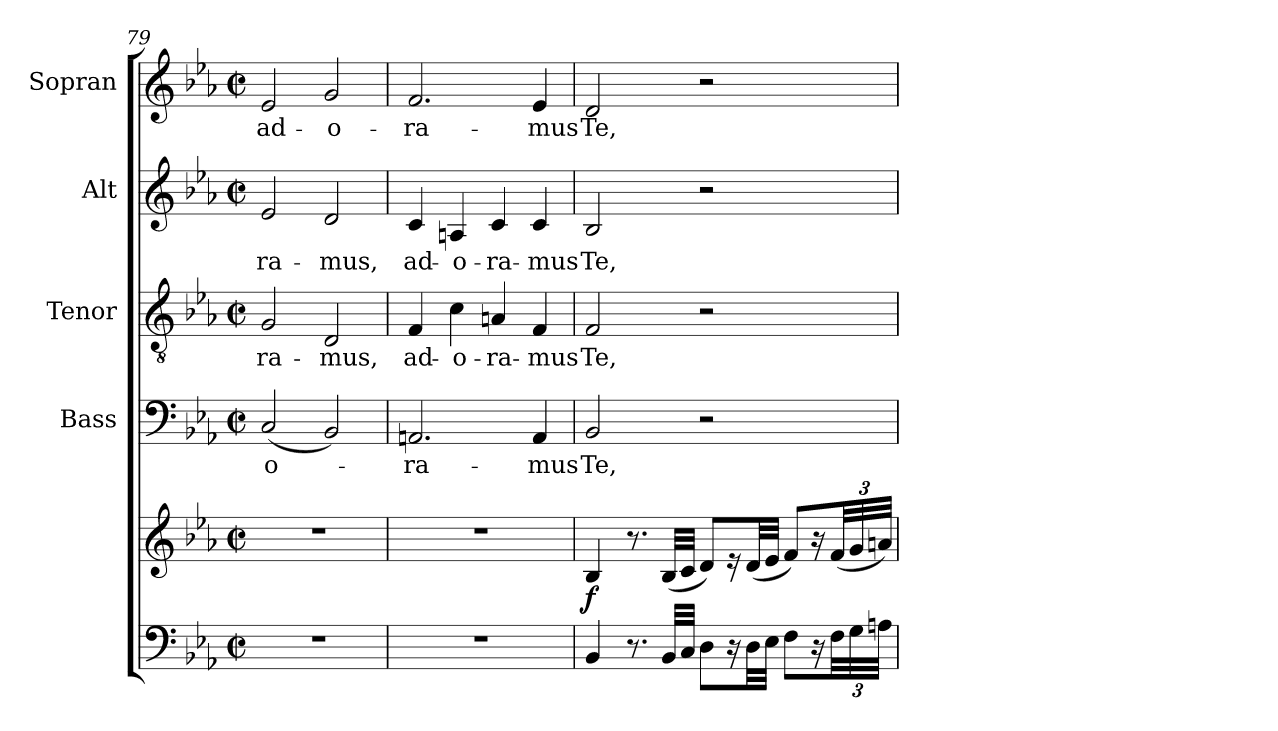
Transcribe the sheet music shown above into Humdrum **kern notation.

**kern	**kern	**dynam	**kern	**text	**kern	**text	**kern	**text	**kern	**text
*part5	*part5	*part5	*part4	*part4	*part3	*part3	*part2	*part2	*part1	*part1
*staff6	*staff5	*staff5/6	*staff4	*staff4	*staff3	*staff3	*staff2	*staff2	*staff1	*staff1
*	*	*	*I"Bass	*	*I"Tenor	*	*I"Alt	*	*I"Sopran	*
*	*	*	*I'B.	*	*I'T.	*	*I'A.	*	*I'S.	*
*clefF4	*clefG2	*	*clefF4	*	*clefGv2	*	*clefG2	*	*clefG2	*
*k[b-e-a-]	*k[b-e-a-]	*	*k[b-e-a-]	*	*k[b-e-a-]	*	*k[b-e-a-]	*	*k[b-e-a-]	*
*E-:	*E-:	*	*E-:	*	*E-:	*	*E-:	*	*E-:	*
*M2/2	*M2/2	*	*M2/2	*	*M2/2	*	*M2/2	*	*M2/2	*
*met(c|)	*met(c|)	*	*met(c|)	*	*met(c|)	*	*met(c|)	*	*met(c|)	*
=79	=79	=79	=79	=79	=79	=79	=79	=79	=79	=79
!	!	!	!	!LO:LY:b	!	!LO:LY:b	!	!LO:LY:b	!	!LO:LY:b
1r	1r	.	(<2C/	-o-	2G/	-ra-	2e-/	-ra-	2e-/	ad-
!	!	!	!	!	!	!LO:LY:b	!	!LO:LY:b	!	!LO:LY:b
.	.	.	2BB-/)	.	2D/	-mus,	2d/	-mus,	2g/	-o-
=80	=80	=80	=80	=80	=80	=80	=80	=80	=80	=80
!	!	!	!	!LO:LY:b	!	!LO:LY:b	!	!LO:LY:b	!	!LO:LY:b
1r	1r	.	2.AAn/	-ra-	4F/	ad-	4c/	ad-	2.f/	-ra-
!	!	!	!	!	!	!LO:LY:b	!	!LO:LY:b	!	!
.	.	.	.	.	4c\	-o-	4An/	-o-	.	.
!	!	!	!	!	!	!LO:LY:b	!	!LO:LY:b	!	!
.	.	.	.	.	4An/	-ra-	4c/	-ra-	.	.
!	!	!	!	!LO:LY:b	!	!LO:LY:b	!	!LO:LY:b	!	!LO:LY:b
.	.	.	4AA/	-mus	4F/	-mus	4c/	-mus	4e-/	-mus
=81	=81	=81	=81	=81	=81	=81	=81	=81	=81	=81
!	!	!LO:DY:b	!	!LO:LY:b	!	!LO:LY:b	!	!LO:LY:b	!	!LO:LY:b
4BB-/	4B-/	f	2BB-/	Te,	2F/	Te,	2B-/	Te,	2d/	Te,
8.r	8.r	.	.	.	.	.	.	.	.	.
32BB-/LLL	(<32B-/LLL	.	.	.	.	.	.	.	.	.
32C/JJJ	32c/JJJ	.	.	.	.	.	.	.	.	.
8D\L	8d/L)	.	2r	.	2r	.	2r	.	2r	.
16r	16r	.	.	.	.	.	.	.	.	.
32D\LL	(<32d/LL	.	.	.	.	.	.	.	.	.
32E-\JJJ	32e-/JJJ	.	.	.	.	.	.	.	.	.
8F\L	8f/L)	.	.	.	.	.	.	.	.	.
16r	16r	.	.	.	.	.	.	.	.	.
48F\LL	(<48f/LL	.	.	.	.	.	.	.	.	.
48G\	48g/	.	.	.	.	.	.	.	.	.
48An\JJJ	48an/JJJ)	.	.	.	.	.	.	.	.	.
=	=	=	=	=	=	=	=	=	=	=
*-	*-	*-	*-	*-	*-	*-	*-	*-	*-	*-
